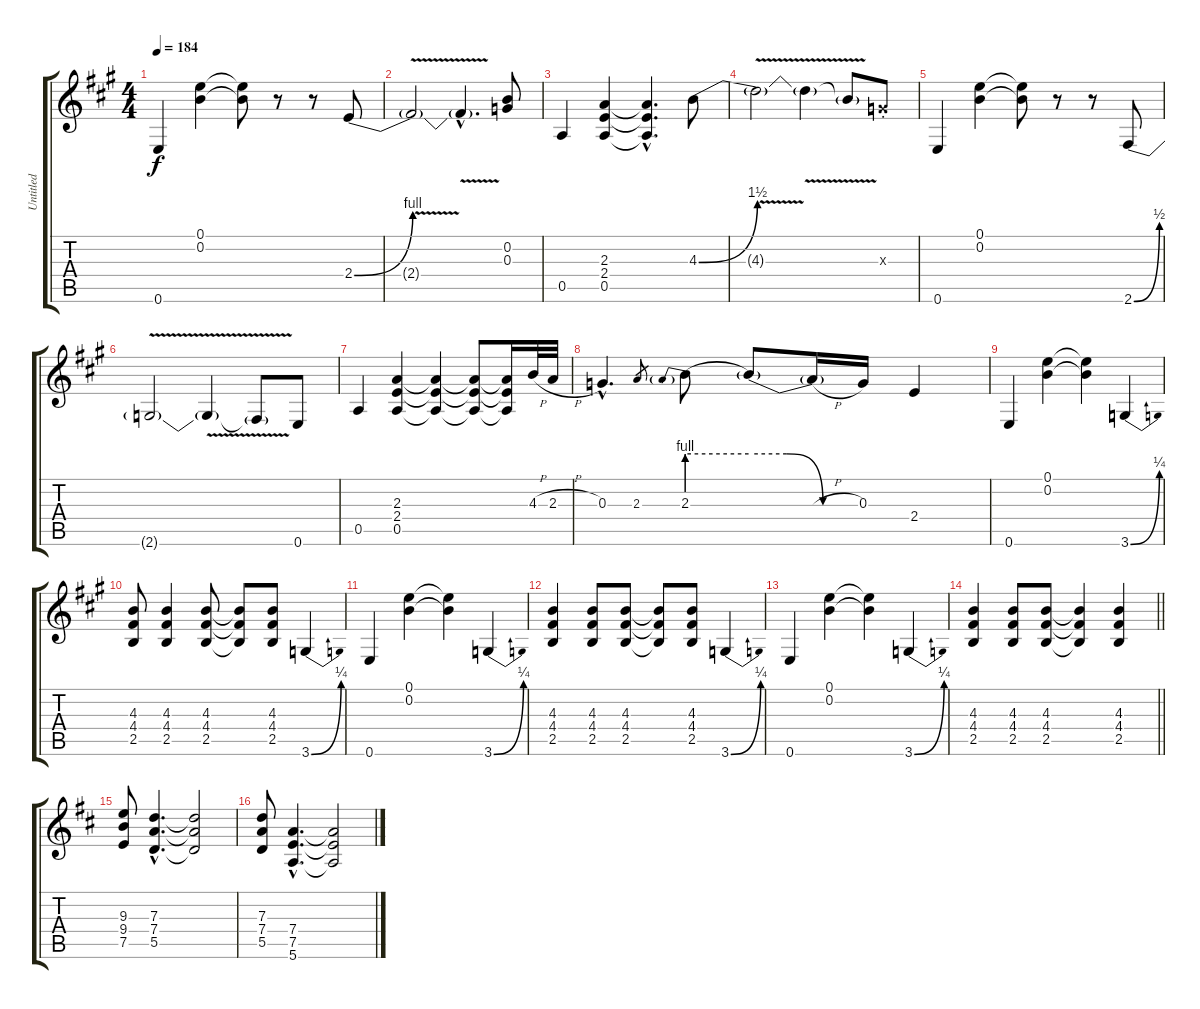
\track ("Untitled" "Untitled") {instrument distortionguitar}
\staff {score tabs}
\tuning (E4 B3 G3 D3 A2 E2) {hide}
\ts (4 4)
\tempo 184
\clef g2
\ks a
0.6.4{dy f} (0.1 0.2).4 (0.1{t} 0.2{t}).8 r.8 r.8 2.4{be (bend 0 0 60 4)}.8 |
2.4{v t}.2 2.4{v hac t}.4{d} (0.2 0.3).8 |
0.5.4 (2.3 2.4 0.5).4 (2.3{hac t} 2.4{hac t} 0.5{hac t}).4{d} 4.3{be (bend 0 0 60 6)}.8 |
4.3{v t}.2 4.3{v t}.4 4.3{v t}.8 0.3{st x}.8 |
0.6.4 (0.1 0.2).4 (0.1{t} 0.2{t}).8 r.8 r.8 2.6{be (bend 0 0 60 2)}.8 |
2.6{v t}.2 2.6{v t}.4 2.6{v t}.8 0.6.8 |
0.5.4 (2.3 2.4 0.5).4 (2.3{t} 2.4{t} 0.5{t}).4 (2.3{t} 2.4{t} 0.5{t}).8 (2.3{t} 2.4{t} 0.5{t}).16 4.3{h}.32 2.3{h}.32 |
0.3{hac}.4{d} 2.3.8{gr} 2.3{be (prebend 0 4 60 4)}.8 2.3{be (custom 0 4 20 4 40 0 60 0) t}.8 2.3{h t}.16 0.3.16 2.4.4 |
0.6.4 (0.1 0.2).4 (0.1{t} 0.2{t}).4 3.6{be (bend 0 0 60 1)}.4 |
(4.3 4.4 2.5).8 (4.3 4.4 2.5).4 (4.3 4.4 2.5).8 (4.3{t} 4.4{t} 2.5{t}).8 (4.3 4.4 2.5).8 3.6{be (bend 0 0 60 1)}.4 |
0.6.4 (0.1 0.2).4 (0.1{t} 0.2{t}).4 3.6{be (bend 0 0 60 1)}.4 |
(4.3 4.4 2.5).4 (4.3 4.4 2.5).8 (4.3 4.4 2.5).8 (4.3{t} 4.4{t} 2.5{t}).8 (4.3 4.4 2.5).8 3.6{be (bend 0 0 60 1)}.4 |
0.6.4 (0.1 0.2).4 (0.1{t} 0.2{t}).4 3.6{be (bend 0 0 60 1)}.4 |
\barLineRight lightlight
(4.3 4.4 2.5).4 (4.3 4.4 2.5).8 (4.3 4.4 2.5).8 (4.3{t} 4.4{t} 2.5{t}).4 (4.3 4.4 2.5).4 |
\ks d
(9.3 9.4 7.5).8 (7.3{hac} 7.4{hac} 5.5{hac}).4{d} (7.3{t} 7.4{t} 5.5{t}).2 |
(7.3 7.4 5.5).8 (7.4{hac} 7.5{hac} 5.6{hac}).4{d} (7.4{t} 7.5{t} 5.6{t}).2
